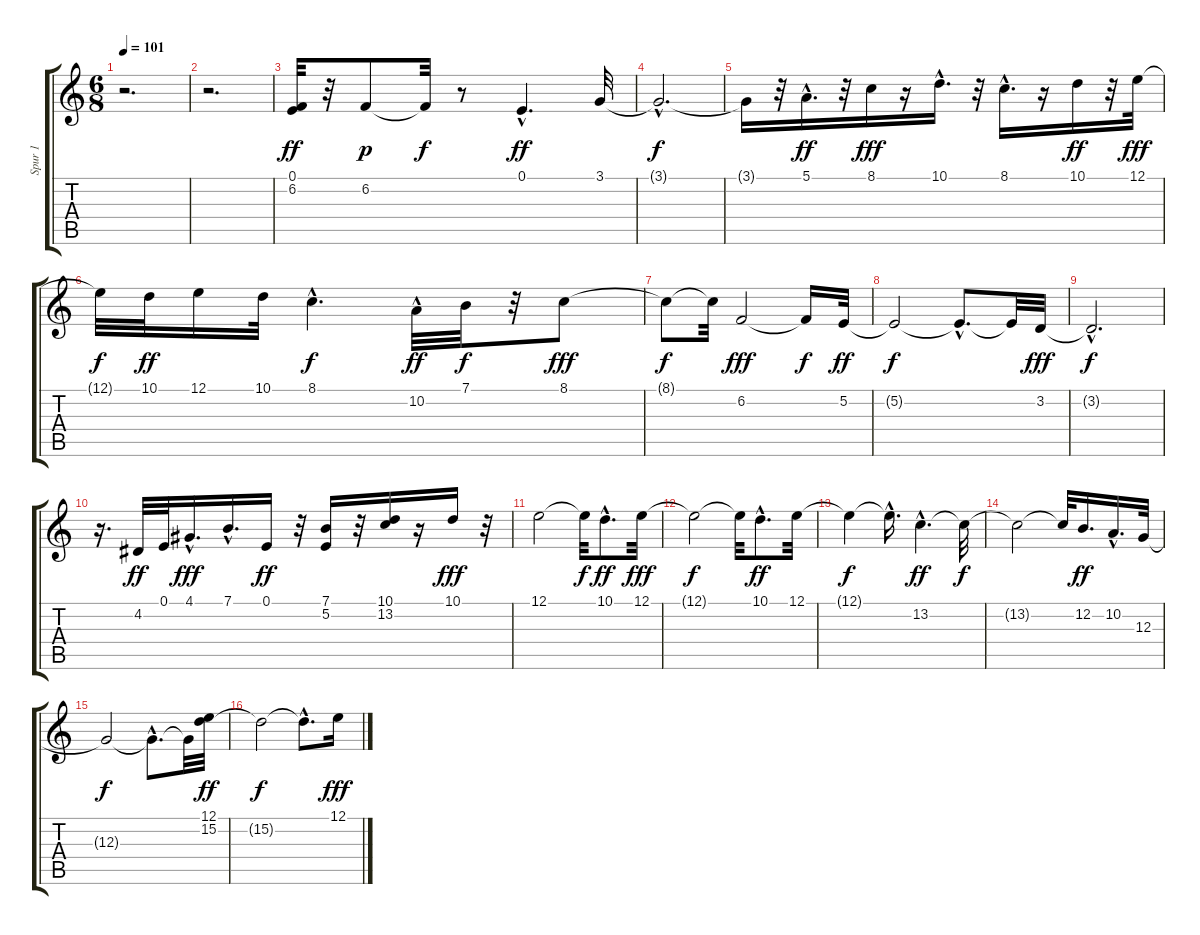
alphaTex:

\track ("Spur 1" "Spur 1") {instrument tenorsax}
\staff {score tabs}
\tuning (E4 B3 G3 D3 A2 E2) {hide}
\ts (6 8)
\tempo 101
\clef g2
\ks c
r.2{d dy ff} |
r.2{d} |
(0.1 6.2).32 r.32 6.2.8{dy p} 6.2{t}.32{dy f} r.8 0.1{hac}.4{d dy ff} 3.1.32 |
3.1{hac t}.2{d dy f} |
3.1{t}.16 r.32 5.1{hac}.16{d dy ff} r.32 8.1.16{dy fff} r.16 10.1{hac}.16{d} r.32 8.1{hac}.16{d} r.16 10.1.16{dy ff} r.32 12.1.32{dy fff} |
12.1{t}.32{dy f} 10.1.32{dy ff} 12.1.16 10.1.32 8.1{hac}.4{d dy f} 10.2{hac}.32{dy ff} 7.1.32{dy f} r.32 8.1.8{dy fff} |
8.1{t}.8{dy f} 8.1{t}.32 6.2.2{dy fff} 6.2{t}.16{dy f} 5.2.32{dy ff} |
5.2{t}.2{dy f} 5.2{hac t}.8{d} 5.2{t}.32 3.2.32{dy fff} |
3.2{hac t}.2{d dy f} |
r.16{d} 4.2.32{dy ff} 0.1.32 4.1{hac}.16{d dy fff} 7.1{hac}.16{d} 0.1.16{dy ff} r.32 (7.1 5.2).16 r.32 (10.1 13.2).16 r.16 10.1.16{dy fff} r.32 |
12.1.2 12.1{t}.32{dy f} 10.1{hac}.8{d dy ff} 12.1.32{dy fff} |
12.1{t}.2{dy f} 12.1{t}.32 10.1{hac}.8{d dy ff} 12.1.32 |
12.1{t}.4{dy f} 12.1{hac t}.16{d} 13.2{hac}.4{d dy ff} 13.2{t}.32{dy f} |
13.2{t}.2 13.2{t}.32 12.2.16{d dy ff} 10.2{hac}.16{d} 12.3.32 |
12.3{t}.2{dy f} 12.3{hac t}.8{d} 12.3{t}.32 (12.1 15.2).32{dy ff} |
15.2{t}.2{dy f} 15.2{hac t}.8{d} 12.1.16{dy fff}
